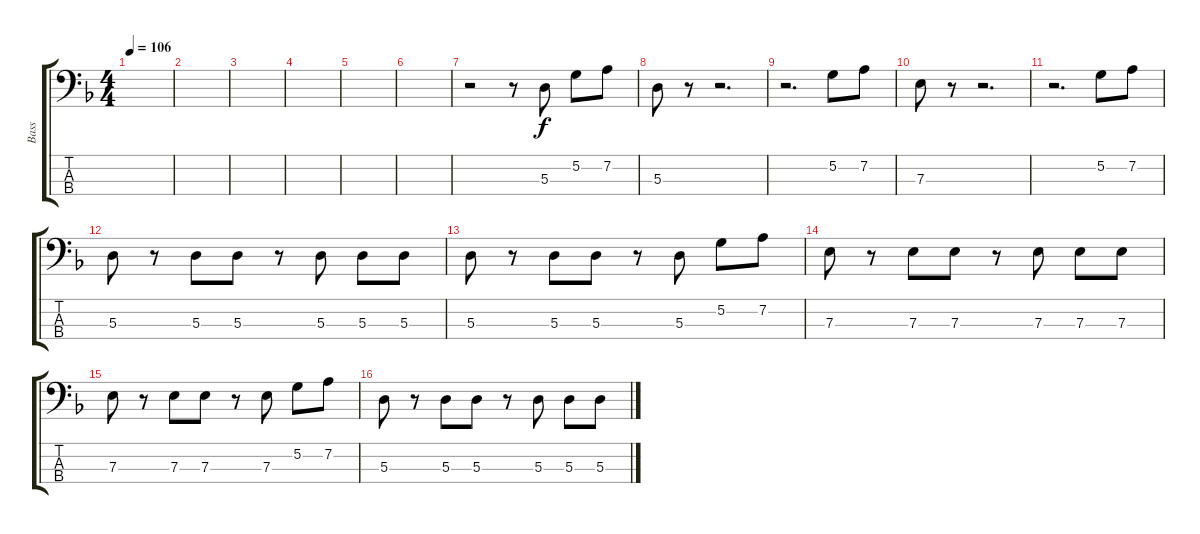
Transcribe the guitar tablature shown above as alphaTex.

\track ("Bass" "Bass") {instrument electricbassfinger}
\staff {score tabs}
\tuning (G2 D2 A1 E1) {hide}
\ts (4 4)
\tempo 106
\clef f4
\ks dminor
|
|
|
|
|
|
r.2 r.8 5.3.8 5.2.8 7.2.8 |
5.3.8 r.8 r.2{d} |
r.2{d} 5.2.8 7.2.8 |
7.3.8 r.8 r.2{d} |
r.2{d} 5.2.8 7.2.8 |
5.3.8 r.8 5.3.8 5.3.8 r.8 5.3.8 5.3.8 5.3.8 |
5.3.8 r.8 5.3.8 5.3.8 r.8 5.3.8 5.2.8 7.2.8 |
7.3.8 r.8 7.3.8 7.3.8 r.8 7.3.8 7.3.8 7.3.8 |
7.3.8 r.8 7.3.8 7.3.8 r.8 7.3.8 5.2.8 7.2.8 |
5.3.8 r.8 5.3.8 5.3.8 r.8 5.3.8 5.3.8 5.3.8
